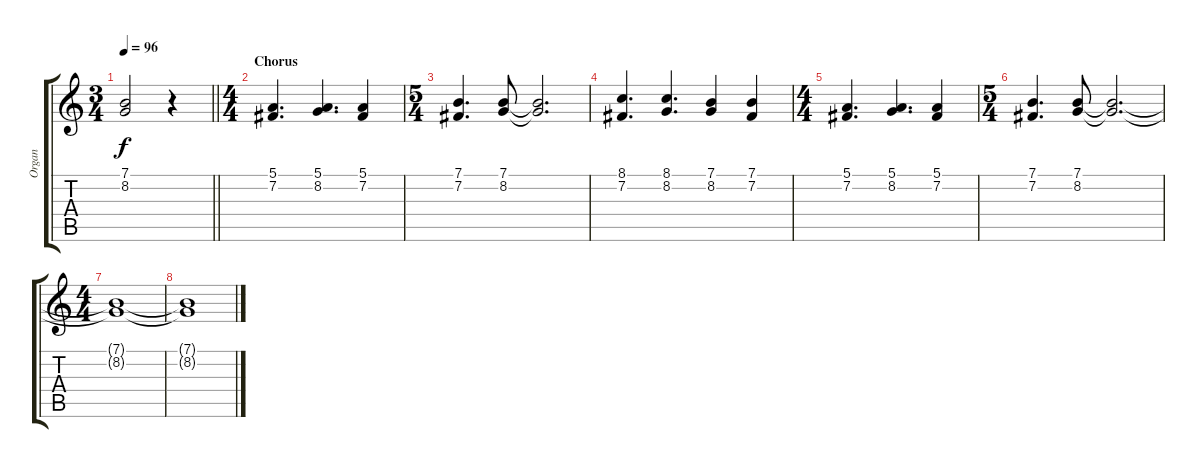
\track ("Organ" "Organ") {instrument percussiveorgan}
\staff {score tabs}
\tuning (E4 B3 G3 D3 A2 E2) {hide}
\ts (3 4)
\tempo 96
\clef g2
\barLineRight lightlight
\ks c
(7.1{t} 8.2{t}).2{dy f} r.4 |
\ts (4 4)
\section ("" "Chorus")
(5.1 7.2).4{d} (5.1 8.2).4{d} (5.1 7.2).4 |
\ts (5 4)
(7.1 7.2).4{d} (7.1 8.2).8 (7.1{t} 8.2{t}).2{d} |
(8.1 7.2).4{d} (8.1 8.2).4{d} (7.1 8.2).4 (7.1 7.2).4 |
\ts (4 4)
(5.1 7.2).4{d} (5.1 8.2).4{d} (5.1 7.2).4 |
\ts (5 4)
(7.1 7.2).4{d} (7.1 8.2).8 (7.1{t} 8.2{t}).2{d} |
\ts (4 4)
(7.1{t} 8.2{t}).1 |
(7.1{t} 8.2{t}).1
